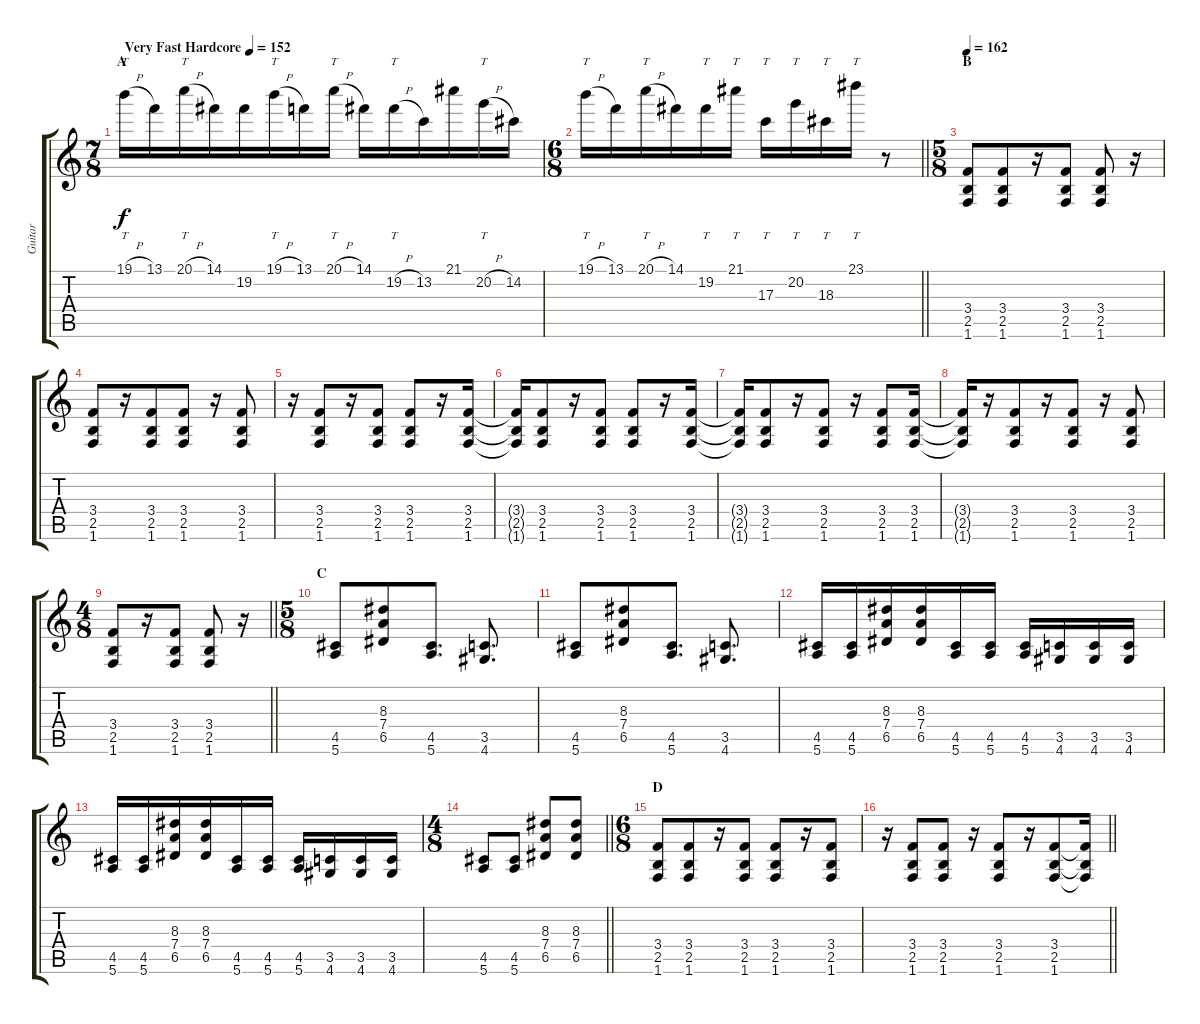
\track ("Guitar" "Guitar") {instrument distortionguitar}
\staff {score tabs}
\tuning (E4 B3 G3 D3 A2 E2) {hide}
\ts (7 8)
\section ("" "A")
\tempo (152 "Very Fast Hardcore")
\clef g2
\ks c
19.1{h}.16{tt dy f instrument distortionguitar} 13.1.16 20.1{h}.16{tt} 14.1.16 19.2.16 19.1{h}.16{tt} 13.1.16 20.1{h}.16{tt} 14.1.16 19.2{h}.16{tt} 13.2.16 21.1.16 20.2{h}.16{tt} 14.2.16 |
\ts (6 8)
\barLineRight lightlight
19.1{h}.16{tt} 13.1.16 20.1{h}.16{tt} 14.1.16 19.2.16{tt} 21.1.16{tt} 17.3.16{tt} 20.2.16{tt} 18.3.16{tt} 23.1.16{tt} r.8 |
\ts (5 8)
\section ("" "B")
\tempo 162
(3.4 2.5 1.6).8 (3.4 2.5 1.6).8 r.16 (3.4 2.5 1.6).8 (3.4 2.5 1.6).8 r.16 |
(3.4 2.5 1.6).8 r.16 (3.4 2.5 1.6).8 (3.4 2.5 1.6).8 r.16 (3.4 2.5 1.6).8 |
r.16 (3.4 2.5 1.6).8 r.16 (3.4 2.5 1.6).8 (3.4 2.5 1.6).8 r.16 (3.4 2.5 1.6).16 |
(3.4{t} 2.5{t} 1.6{t}).16 (3.4 2.5 1.6).8 r.16 (3.4 2.5 1.6).8 (3.4 2.5 1.6).8 r.16 (3.4 2.5 1.6).16 |
(3.4{t} 2.5{t} 1.6{t}).16 (3.4 2.5 1.6).8 r.16 (3.4 2.5 1.6).8 r.16 (3.4 2.5 1.6).8 (3.4 2.5 1.6).16 |
(3.4{t} 2.5{t} 1.6{t}).16 r.16 (3.4 2.5 1.6).8 r.16 (3.4 2.5 1.6).8 r.16 (3.4 2.5 1.6).8 |
\ts (4 8)
\barLineRight lightlight
(3.4 2.5 1.6).8 r.16 (3.4 2.5 1.6).8 (3.4 2.5 1.6).8 r.16 |
\ts (5 8)
\section ("" "C")
(4.5 5.6).8 (8.3 7.4 6.5).8 (4.5 5.6).8{d} (3.5 4.6).8{d} |
(4.5 5.6).8 (8.3 7.4 6.5).8 (4.5 5.6).8{d} (3.5 4.6).8{d} |
(4.5 5.6).16 (4.5 5.6).16 (8.3 7.4 6.5).16 (8.3 7.4 6.5).16 (4.5 5.6).16 (4.5 5.6).16 (4.5 5.6).16 (3.5 4.6).16 (3.5 4.6).16 (3.5 4.6).16 |
(4.5 5.6).16 (4.5 5.6).16 (8.3 7.4 6.5).16 (8.3 7.4 6.5).16 (4.5 5.6).16 (4.5 5.6).16 (4.5 5.6).16 (3.5 4.6).16 (3.5 4.6).16 (3.5 4.6).16 |
\ts (4 8)
\barLineRight lightlight
(4.5 5.6).8 (4.5 5.6).8 (8.3 7.4 6.5).8 (8.3 7.4 6.5).8 |
\ts (6 8)
\section ("" "D")
(3.4 2.5 1.6).8 (3.4 2.5 1.6).8 r.16 (3.4 2.5 1.6).8 (3.4 2.5 1.6).8 r.16 (3.4 2.5 1.6).8 |
\barLineRight lightlight
r.16 (3.4 2.5 1.6).8 (3.4 2.5 1.6).8 r.16 (3.4 2.5 1.6).8 r.16 (3.4 2.5 1.6).8 (3.4{t} 2.5{t} 1.6{t}).16
